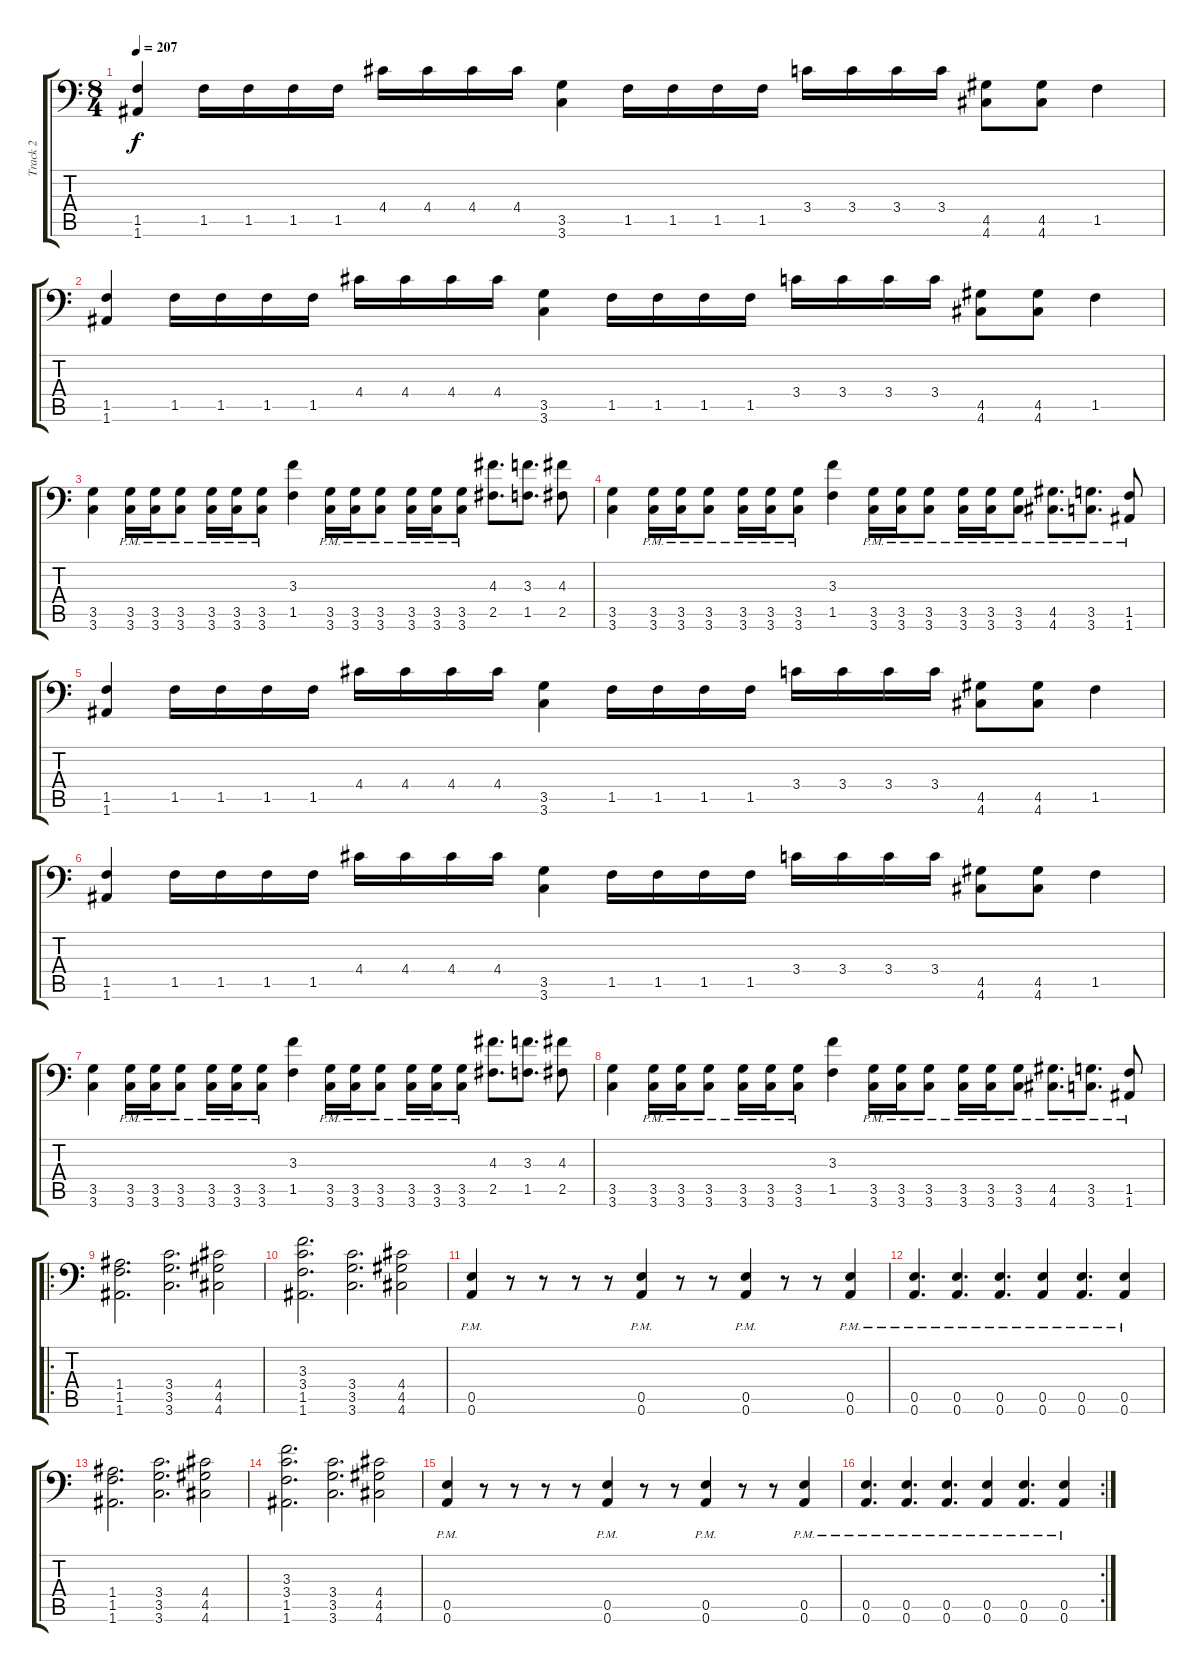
\track ("Track 2" "Track 2") {instrument distortionguitar}
\staff {score tabs}
\tuning (B3 Gb3 D3 A2 E2 A1) {hide}
\ts (8 4)
\tempo 207
\clef f4
\ks c
(1.5 1.6).4{dy f} 1.5.16 1.5.16 1.5.16 1.5.16 4.4.16 4.4.16 4.4.16 4.4.16 (3.5 3.6).4 1.5.16 1.5.16 1.5.16 1.5.16 3.4.16 3.4.16 3.4.16 3.4.16 (4.5 4.6).8 (4.5 4.6).8 1.5.4 |
(1.5 1.6).4 1.5.16 1.5.16 1.5.16 1.5.16 4.4.16 4.4.16 4.4.16 4.4.16 (3.5 3.6).4 1.5.16 1.5.16 1.5.16 1.5.16 3.4.16 3.4.16 3.4.16 3.4.16 (4.5 4.6).8 (4.5 4.6).8 1.5.4 |
(3.5 3.6).4 (3.5{pm} 3.6{pm}).16 (3.5{pm} 3.6{pm}).16 (3.5{pm} 3.6{pm}).8 (3.5{pm} 3.6{pm}).16 (3.5{pm} 3.6{pm}).16 (3.5{pm} 3.6{pm}).8 (3.3 1.5).4 (3.5{pm} 3.6{pm}).16 (3.5{pm} 3.6{pm}).16 (3.5{pm} 3.6{pm}).8 (3.5{pm} 3.6{pm}).16 (3.5{pm} 3.6{pm}).16 (3.5{pm} 3.6{pm}).8 (4.3 2.5).8{d} (3.3 1.5).8{d} (4.3 2.5).8 |
(3.5 3.6).4 (3.5{pm} 3.6{pm}).16 (3.5{pm} 3.6{pm}).16 (3.5{pm} 3.6{pm}).8 (3.5{pm} 3.6{pm}).16 (3.5{pm} 3.6{pm}).16 (3.5{pm} 3.6{pm}).8 (3.3 1.5).4 (3.5{pm} 3.6{pm}).16 (3.5{pm} 3.6{pm}).16 (3.5{pm} 3.6{pm}).8 (3.5{pm} 3.6{pm}).16 (3.5{pm} 3.6{pm}).16 (3.5{pm} 3.6{pm}).8 (4.5{pm} 4.6{pm}).8{d} (3.5{pm} 3.6{pm}).8{d} (1.5{pm} 1.6{pm}).8 |
(1.5 1.6).4 1.5.16 1.5.16 1.5.16 1.5.16 4.4.16 4.4.16 4.4.16 4.4.16 (3.5 3.6).4 1.5.16 1.5.16 1.5.16 1.5.16 3.4.16 3.4.16 3.4.16 3.4.16 (4.5 4.6).8 (4.5 4.6).8 1.5.4 |
(1.5 1.6).4 1.5.16 1.5.16 1.5.16 1.5.16 4.4.16 4.4.16 4.4.16 4.4.16 (3.5 3.6).4 1.5.16 1.5.16 1.5.16 1.5.16 3.4.16 3.4.16 3.4.16 3.4.16 (4.5 4.6).8 (4.5 4.6).8 1.5.4 |
(3.5 3.6).4 (3.5{pm} 3.6{pm}).16 (3.5{pm} 3.6{pm}).16 (3.5{pm} 3.6{pm}).8 (3.5{pm} 3.6{pm}).16 (3.5{pm} 3.6{pm}).16 (3.5{pm} 3.6{pm}).8 (3.3 1.5).4 (3.5{pm} 3.6{pm}).16 (3.5{pm} 3.6{pm}).16 (3.5{pm} 3.6{pm}).8 (3.5{pm} 3.6{pm}).16 (3.5{pm} 3.6{pm}).16 (3.5{pm} 3.6{pm}).8 (4.3 2.5).8{d} (3.3 1.5).8{d} (4.3 2.5).8 |
(3.5 3.6).4 (3.5{pm} 3.6{pm}).16 (3.5{pm} 3.6{pm}).16 (3.5{pm} 3.6{pm}).8 (3.5{pm} 3.6{pm}).16 (3.5{pm} 3.6{pm}).16 (3.5{pm} 3.6{pm}).8 (3.3 1.5).4 (3.5{pm} 3.6{pm}).16 (3.5{pm} 3.6{pm}).16 (3.5{pm} 3.6{pm}).8 (3.5{pm} 3.6{pm}).16 (3.5{pm} 3.6{pm}).16 (3.5{pm} 3.6{pm}).8 (4.5{pm} 4.6{pm}).8{d} (3.5{pm} 3.6{pm}).8{d} (1.5{pm} 1.6{pm}).8 |
\ro
(1.4 1.5 1.6).2{d} (3.4 3.5 3.6).2{d} (4.4 4.5 4.6).2 |
(3.3 3.4 1.5 1.6).2{d} (3.4 3.5 3.6).2{d} (4.4 4.5 4.6).2 |
(0.5{pm} 0.6{pm}).4 r.8 r.8 r.8 r.8 (0.5{pm} 0.6{pm}).4 r.8 r.8 (0.5{pm} 0.6{pm}).4 r.8 r.8 (0.5{pm} 0.6{pm}).4 |
(0.5{pm} 0.6{pm}).4{d} (0.5{pm} 0.6{pm}).4{d} (0.5{pm} 0.6{pm}).4{d} (0.5{pm} 0.6{pm}).4 (0.5{pm} 0.6{pm}).4{d} (0.5{pm} 0.6{pm}).4 |
(1.4 1.5 1.6).2{d} (3.4 3.5 3.6).2{d} (4.4 4.5 4.6).2 |
(3.3 3.4 1.5 1.6).2{d} (3.4 3.5 3.6).2{d} (4.4 4.5 4.6).2 |
(0.5{pm} 0.6{pm}).4 r.8 r.8 r.8 r.8 (0.5{pm} 0.6{pm}).4 r.8 r.8 (0.5{pm} 0.6{pm}).4 r.8 r.8 (0.5{pm} 0.6{pm}).4 |
\rc 2
(0.5{pm} 0.6{pm}).4{d} (0.5{pm} 0.6{pm}).4{d} (0.5{pm} 0.6{pm}).4{d} (0.5{pm} 0.6{pm}).4 (0.5{pm} 0.6{pm}).4{d} (0.5{pm} 0.6{pm}).4
